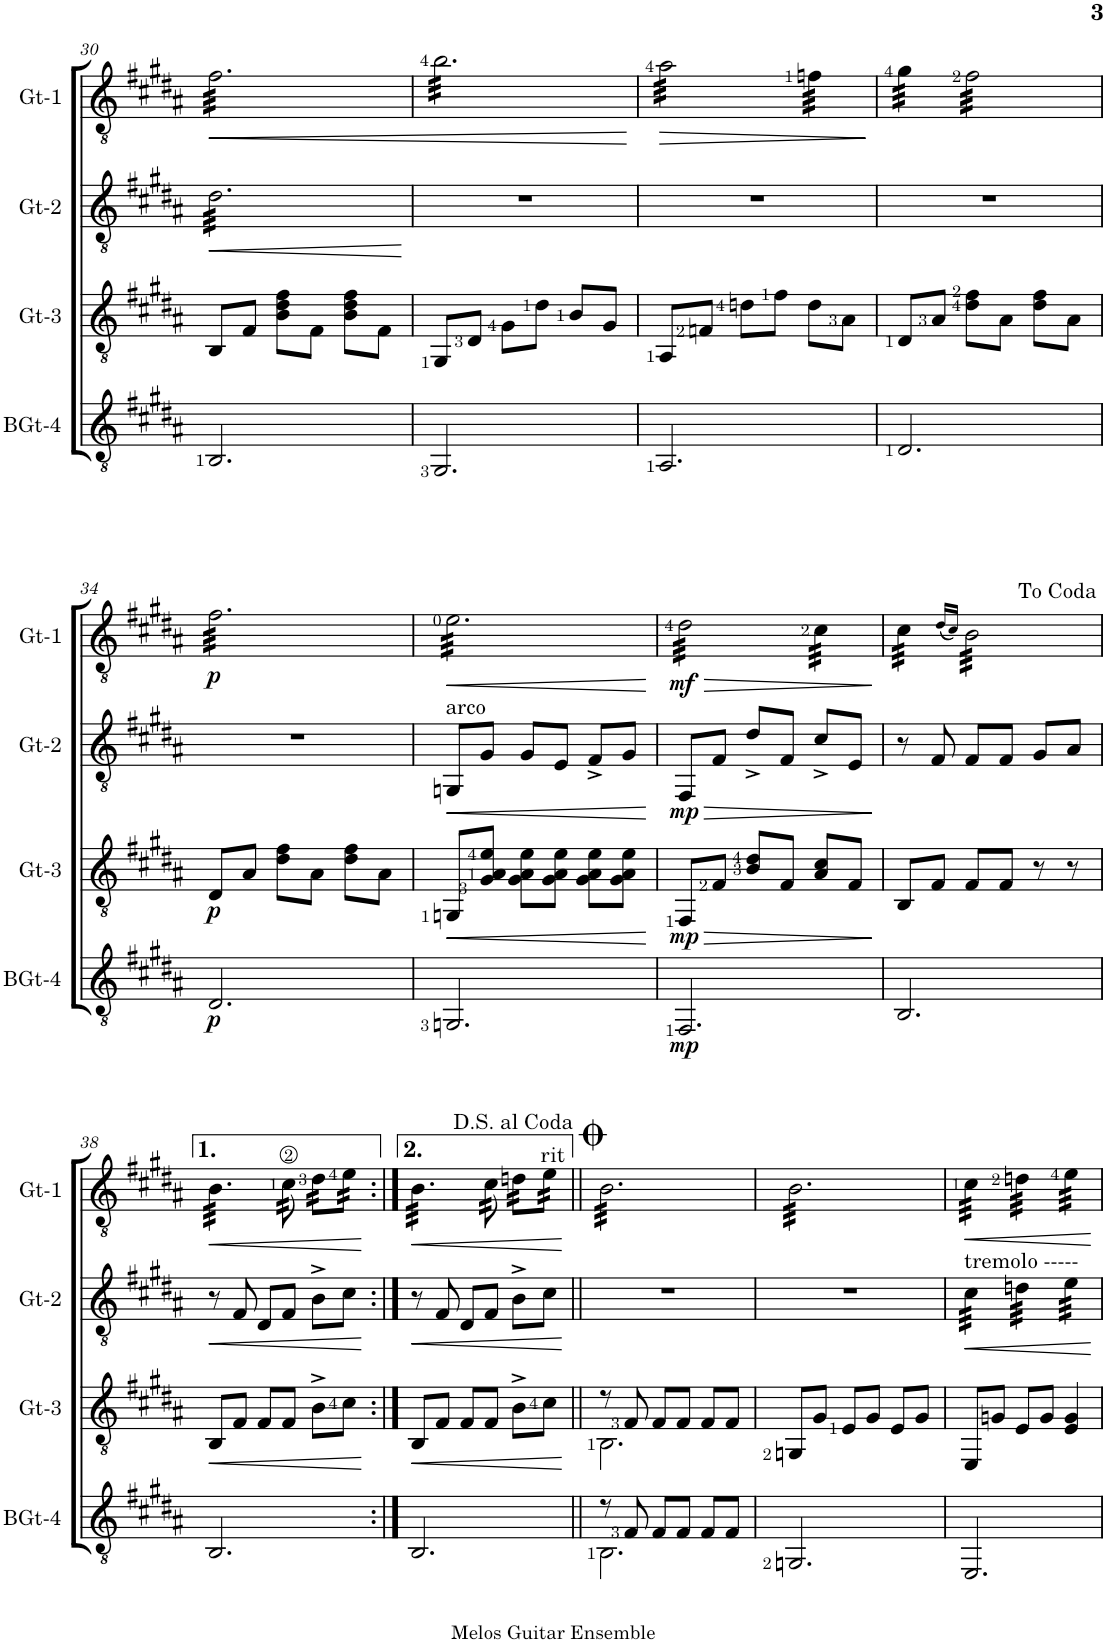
**kern	**dynam	**kern	**dynam	**kern	**dynam	**kern	**dynam
*part4	*part4	*part3	*part3	*part2	*part2	*part1	*part1
*staff4	*staff4	*staff3	*staff3	*staff2	*staff2	*staff1	*staff1
*I"BGt-4	*	*I"Gt-3	*	*I"Gt-2	*	*I"Gt-1	*
*I'BGt-4	*	*I'Gt-3	*	*I'Gt-2	*	*I'Gt-1	*
!!LO:PB:g=z
*clefGv2	*	*clefGv2	*	*clefGv2	*	*clefGv2	*
*k[f#c#g#d#a#]	*	*k[f#c#g#d#a#]	*	*k[f#c#g#d#a#]	*	*k[f#c#g#d#a#]	*
*M3/4	*	*M3/4	*	*M3/4	*	*M3/4	*
=30	=30	=30	=30	=30	=30	=30	=30
!	!	!	!	!	!LO:HP:b	!	!LO:HP:b
*	*	*	*	*tremolo	*	*	*
*	*	*	*	*	*	*tremolo	*
2.BB/	.	8BB/L	.	32d#\LLL	<	32f#\LLL	<
.	.	.	.	32d#\	.	32f#\	.
.	.	.	.	32d#\	.	32f#\	.
.	.	.	.	32d#\	.	32f#\	.
.	.	8F#/J	.	32d#\	.	32f#\	.
.	.	.	.	32d#\	.	32f#\	.
.	.	.	.	32d#\	.	32f#\	.
.	.	.	.	32d#\	.	32f#\	.
.	.	8B\ 8d#\ 8f#\L	.	32d#\	.	32f#\	.
.	.	.	.	32d#\	.	32f#\	.
.	.	.	.	32d#\	.	32f#\	.
.	.	.	.	32d#\	.	32f#\	.
.	.	8F#\J	.	32d#\	.	32f#\	.
.	.	.	.	32d#\	.	32f#\	.
.	.	.	.	32d#\	.	32f#\	.
.	.	.	.	32d#\	.	32f#\	.
.	.	8B\ 8d#\ 8f#\L	.	32d#\	.	32f#\	.
.	.	.	.	32d#\	.	32f#\	.
.	.	.	.	32d#\	.	32f#\	.
.	.	.	.	32d#\	.	32f#\	.
.	.	8F#\J	.	32d#\	.	32f#\	.
.	.	.	.	32d#\	.	32f#\	.
.	.	.	.	32d#\	.	32f#\	.
.	.	.	.	32d#\JJJ	.	32f#\JJJ	.
*	*	*	*	*Xtremolo	*	*	*
.	.	.	.	.	[	.	.
=31	=31	=31	=31	=31	=31	=31	=31
2.GG#/	.	8GG#/L	.	2.r	.	32b\LLL	.
.	.	.	.	.	.	32b\	.
.	.	.	.	.	.	32b\	.
.	.	.	.	.	.	32b\	.
.	.	8D#/J	.	.	.	32b\	.
.	.	.	.	.	.	32b\	.
.	.	.	.	.	.	32b\	.
.	.	.	.	.	.	32b\	.
.	.	8G#\L	.	.	.	32b\	.
.	.	.	.	.	.	32b\	.
.	.	.	.	.	.	32b\	.
.	.	.	.	.	.	32b\	.
.	.	8d#\J	.	.	.	32b\	.
.	.	.	.	.	.	32b\	.
.	.	.	.	.	.	32b\	.
.	.	.	.	.	.	32b\	.
.	.	8B/L	.	.	.	32b\	.
.	.	.	.	.	.	32b\	.
.	.	.	.	.	.	32b\	.
.	.	.	.	.	.	32b\	.
.	.	8G#/J	.	.	.	32b\	.
.	.	.	.	.	.	32b\	.
.	.	.	.	.	.	32b\	.
.	.	.	.	.	.	32b\JJJ	.
.	.	.	.	.	.	.	[
=32	=32	=32	=32	=32	=32	=32	=32
!	!	!	!	!	!	!	!LO:HP:b
2.AA#/	.	8AA#/L	.	2.r	.	32a#\LLL	>
.	.	.	.	.	.	32a#\	.
.	.	.	.	.	.	32a#\	.
.	.	.	.	.	.	32a#\	.
.	.	8Fn/J	.	.	.	32a#\	.
.	.	.	.	.	.	32a#\	.
.	.	.	.	.	.	32a#\	.
.	.	.	.	.	.	32a#\	.
.	.	8dn\L	.	.	.	32a#\	.
.	.	.	.	.	.	32a#\	.
.	.	.	.	.	.	32a#\	.
.	.	.	.	.	.	32a#\	.
.	.	8f#\J	.	.	.	32a#\	.
.	.	.	.	.	.	32a#\	.
.	.	.	.	.	.	32a#\	.
.	.	.	.	.	.	32a#\JJJ	.
.	.	8d\L	.	.	.	32fn\LLL	.
.	.	.	.	.	.	32fn\	.
.	.	.	.	.	.	32fn\	.
.	.	.	.	.	.	32fn\	.
.	.	8A#\J	.	.	.	32fn\	.
.	.	.	.	.	.	32fn\	.
.	.	.	.	.	.	32fn\	.
.	.	.	.	.	.	32fn\JJJ	.
.	.	.	.	.	.	.	]
=33	=33	=33	=33	=33	=33	=33	=33
2.D#/	.	8D#/L	.	2.r	.	32g#\LLL	.
.	.	.	.	.	.	32g#\	.
.	.	.	.	.	.	32g#\	.
.	.	.	.	.	.	32g#\	.
.	.	8A#/J	.	.	.	32g#\	.
.	.	.	.	.	.	32g#\	.
.	.	.	.	.	.	32g#\	.
.	.	.	.	.	.	32g#\JJJ	.
.	.	8d#\ 8f#\L	.	.	.	32f#\LLL	.
.	.	.	.	.	.	32f#\	.
.	.	.	.	.	.	32f#\	.
.	.	.	.	.	.	32f#\	.
.	.	8A#\J	.	.	.	32f#\	.
.	.	.	.	.	.	32f#\	.
.	.	.	.	.	.	32f#\	.
.	.	.	.	.	.	32f#\	.
.	.	8d#\ 8f#\L	.	.	.	32f#\	.
.	.	.	.	.	.	32f#\	.
.	.	.	.	.	.	32f#\	.
.	.	.	.	.	.	32f#\	.
.	.	8A#\J	.	.	.	32f#\	.
.	.	.	.	.	.	32f#\	.
.	.	.	.	.	.	32f#\	.
.	.	.	.	.	.	32f#\JJJ	.
!!LO:LB:g=z
=34	=34	=34	=34	=34	=34	=34	=34
!	!LO:DY:b	!	!LO:DY:b	!	!	!	!LO:DY:b
2.D#/	p	8D#/L	p	2.r	.	32f#\LLL	p
.	.	.	.	.	.	32f#\	.
.	.	.	.	.	.	32f#\	.
.	.	.	.	.	.	32f#\	.
.	.	8A#/J	.	.	.	32f#\	.
.	.	.	.	.	.	32f#\	.
.	.	.	.	.	.	32f#\	.
.	.	.	.	.	.	32f#\	.
.	.	8d#\ 8f#\L	.	.	.	32f#\	.
.	.	.	.	.	.	32f#\	.
.	.	.	.	.	.	32f#\	.
.	.	.	.	.	.	32f#\	.
.	.	8A#\J	.	.	.	32f#\	.
.	.	.	.	.	.	32f#\	.
.	.	.	.	.	.	32f#\	.
.	.	.	.	.	.	32f#\	.
.	.	8d#\ 8f#\L	.	.	.	32f#\	.
.	.	.	.	.	.	32f#\	.
.	.	.	.	.	.	32f#\	.
.	.	.	.	.	.	32f#\	.
.	.	8A#\J	.	.	.	32f#\	.
.	.	.	.	.	.	32f#\	.
.	.	.	.	.	.	32f#\	.
.	.	.	.	.	.	32f#\JJJ	.
=35	=35	=35	=35	=35	=35	=35	=35
!	!	!	!	!LO:TX:a:t=arco	!	!	!
!	!	!	!LO:HP:b	!	!LO:HP:b	!	!LO:HP:b
2.GGn/	.	8GGn/L	<	8GGn/L	<	32e\LLL	<
.	.	.	.	.	.	32e\	.
.	.	.	.	.	.	32e\	.
.	.	.	.	.	.	32e\	.
.	.	8G#/ 8A#/ 8e/J	.	8G#/J	.	32e\	.
.	.	.	.	.	.	32e\	.
.	.	.	.	.	.	32e\	.
.	.	.	.	.	.	32e\	.
.	.	8G#\ 8A#\ 8e\L	.	8G#/L	.	32e\	.
.	.	.	.	.	.	32e\	.
.	.	.	.	.	.	32e\	.
.	.	.	.	.	.	32e\	.
.	.	8G#\ 8A#\ 8e\J	.	8E/J	.	32e\	.
.	.	.	.	.	.	32e\	.
.	.	.	.	.	.	32e\	.
.	.	.	.	.	.	32e\	.
.	.	8G#\ 8A#\ 8e\L	.	8F#^/L	.	32e\	.
.	.	.	.	.	.	32e\	.
.	.	.	.	.	.	32e\	.
.	.	.	.	.	.	32e\	.
.	.	8G#\ 8A#\ 8e\J	.	8G#/J	.	32e\	.
.	.	.	.	.	.	32e\	.
.	.	.	.	.	.	32e\	.
.	.	.	.	.	.	32e\JJJ	.
.	.	.	[	.	[	.	[
=36	=36	=36	=36	=36	=36	=36	=36
!	!LO:DY:b	!	!LO:HP:b	!	!LO:HP:b	!	!LO:HP:b
!	!	!	!LO:DY:n=1:b	!	!LO:DY:n=1:b	!	!LO:DY:n=1:b
2.FF#/	mp	8FF#/L	> mp	8FF#/L	> mp	32d#\LLL	> mf
.	.	.	.	.	.	32d#\	.
.	.	.	.	.	.	32d#\	.
.	.	.	.	.	.	32d#\	.
.	.	8F#/J	.	8F#/J	.	32d#\	.
.	.	.	.	.	.	32d#\	.
.	.	.	.	.	.	32d#\	.
.	.	.	.	.	.	32d#\	.
.	.	8B/ 8d#/L	.	8d#^/L	.	32d#\	.
.	.	.	.	.	.	32d#\	.
.	.	.	.	.	.	32d#\	.
.	.	.	.	.	.	32d#\	.
.	.	8F#/J	.	8F#/J	.	32d#\	.
.	.	.	.	.	.	32d#\	.
.	.	.	.	.	.	32d#\	.
.	.	.	.	.	.	32d#\JJJ	.
.	.	8A#/ 8c#/L	.	8c#^/L	.	32c#\LLL	.
.	.	.	.	.	.	32c#\	.
.	.	.	.	.	.	32c#\	.
.	.	.	.	.	.	32c#\	.
.	.	8F#/J	.	8E/J	.	32c#\	.
.	.	.	.	.	.	32c#\	.
.	.	.	.	.	.	32c#\	.
.	.	.	.	.	.	32c#\JJJ	.
.	.	.	]	.	]	.	]
=37	=37	=37	=37	=37	=37	=37	=37
2.BB/	.	8BB/L	.	8r	.	32c#\LLL	.
.	.	.	.	.	.	32c#\	.
.	.	.	.	.	.	32c#\	.
.	.	.	.	.	.	32c#\	.
.	.	8F#/J	.	8F#/	.	32c#\	.
.	.	.	.	.	.	32c#\	.
.	.	.	.	.	.	32c#\	.
.	.	.	.	.	.	32c#\JJJ	.
*	*	*	*	*	*	*Xtremolo	*
.	.	.	.	.	.	(16qd#/LL	.
.	.	.	.	.	.	16qc#/JJ)	.
*	*	*	*	*	*	*tremolo	*
.	.	8F#/L	.	8F#/L	.	32B\LLL	.
.	.	.	.	.	.	32B\	.
.	.	.	.	.	.	32B\	.
.	.	.	.	.	.	32B\	.
.	.	8F#/J	.	8F#/J	.	32B\	.
.	.	.	.	.	.	32B\	.
.	.	.	.	.	.	32B\	.
.	.	.	.	.	.	32B\	.
.	.	8r	.	8G#/L	.	32B\	.
.	.	.	.	.	.	32B\	.
.	.	.	.	.	.	32B\	.
.	.	.	.	.	.	32B\	.
.	.	8r	.	8A#/J	.	32B\	.
.	.	.	.	.	.	32B\	.
.	.	.	.	.	.	32B\	.
.	.	.	.	.	.	32B\JJJ	.
!	!	!	!	!	!	!LO:TX:a:t=<font size="10"/>To Coda	!
!!LO:LB:g=z
=38	=38	=38	=38	=38	=38	=38	=38
!	!	!	!LO:HP:b	!	!LO:HP:b	!	!LO:HP:b
2.BB/	.	8BB/L	<	8r	<	32B\LLL	<
.	.	.	.	.	.	32B\	.
.	.	.	.	.	.	32B\	.
.	.	.	.	.	.	32B\	.
.	.	8F#/J	.	8F#/	.	32B\	.
.	.	.	.	.	.	32B\	.
.	.	.	.	.	.	32B\	.
.	.	.	.	.	.	32B\	.
.	.	8F#/L	.	8D#/L	.	32B\	.
.	.	.	.	.	.	32B\	.
.	.	.	.	.	.	32B\	.
.	.	.	.	.	.	32B\JJJ	.
.	.	8F#/J	.	8F#/J	.	32c#\	.
.	.	.	.	.	.	32c#\	.
.	.	.	.	.	.	32c#\	.
.	.	.	.	.	.	32c#\	.
.	.	8B^\L	.	8B^\L	.	32d#\LLL	.
.	.	.	.	.	.	32d#\	.
.	.	.	.	.	.	32d#\	.
.	.	.	.	.	.	32d#\	.
.	.	8c#\J	.	8c#\J	.	32e\	.
.	.	.	.	.	.	32e\	.
.	.	.	.	.	.	32e\	.
.	.	.	.	.	.	32e\JJJ	.
.	.	.	[	.	[	.	[
=39:|!	=39:|!	=39:|!	=39:|!	=39:|!	=39:|!	=39:|!	=39:|!
!	!	!	!LO:HP:b	!	!LO:HP:b	!	!LO:HP:b
2.BB/	.	8BB/L	<	8r	<	32B\LLL	<
.	.	.	.	.	.	32B\	.
.	.	.	.	.	.	32B\	.
.	.	.	.	.	.	32B\	.
.	.	8F#/J	.	8F#/	.	32B\	.
.	.	.	.	.	.	32B\	.
.	.	.	.	.	.	32B\	.
.	.	.	.	.	.	32B\	.
.	.	8F#/L	.	8D#/L	.	32B\	.
.	.	.	.	.	.	32B\	.
.	.	.	.	.	.	32B\	.
.	.	.	.	.	.	32B\JJJ	.
.	.	8F#/J	.	8F#/J	.	32c#\	.
.	.	.	.	.	.	32c#\	.
.	.	.	.	.	.	32c#\	.
.	.	.	.	.	.	32c#\	.
.	.	8B^\L	.	8B^\L	.	32dn\LLL	.
.	.	.	.	.	.	32dn\	.
.	.	.	.	.	.	32dn\	.
.	.	.	.	.	.	32dn\	.
!	!	!	!	!	!	!LO:TX:a:t=rit	!
.	.	8c#\J	.	8c#\J	.	32e\	.
.	.	.	.	.	.	32e\	.
.	.	.	.	.	.	32e\	.
.	.	.	.	.	.	32e\JJJ	.
.	.	.	[	.	[	.	[
!	!	!	!	!	!	!LO:TX:a:t=<font size="10"/>D.S. al Coda	!
=40||	=40||	=40||	=40||	=40||	=40||	=40||	=40||
*^	*	*^	*	*	*	*	*
8r	2.BB\	.	8r	2.BB\	.	2.r	.	32B\LLL	.
.	.	.	.	.	.	.	.	32B\	.
.	.	.	.	.	.	.	.	32B\	.
.	.	.	.	.	.	.	.	32B\	.
8F#/	.	.	8F#/	.	.	.	.	32B\	.
.	.	.	.	.	.	.	.	32B\	.
.	.	.	.	.	.	.	.	32B\	.
.	.	.	.	.	.	.	.	32B\	.
8F#/L	.	.	8F#/L	.	.	.	.	32B\	.
.	.	.	.	.	.	.	.	32B\	.
.	.	.	.	.	.	.	.	32B\	.
.	.	.	.	.	.	.	.	32B\	.
8F#/J	.	.	8F#/J	.	.	.	.	32B\	.
.	.	.	.	.	.	.	.	32B\	.
.	.	.	.	.	.	.	.	32B\	.
.	.	.	.	.	.	.	.	32B\	.
8F#/L	.	.	8F#/L	.	.	.	.	32B\	.
.	.	.	.	.	.	.	.	32B\	.
.	.	.	.	.	.	.	.	32B\	.
.	.	.	.	.	.	.	.	32B\	.
8F#/J	.	.	8F#/J	.	.	.	.	32B\	.
.	.	.	.	.	.	.	.	32B\	.
.	.	.	.	.	.	.	.	32B\	.
.	.	.	.	.	.	.	.	32B\JJJ	.
*v	*v	*	*	*	*	*	*	*	*
*	*	*v	*v	*	*	*	*	*
=41	=41	=41	=41	=41	=41	=41	=41
2.GGn/	.	8GGn/L	.	2.r	.	32B\LLL	.
.	.	.	.	.	.	32B\	.
.	.	.	.	.	.	32B\	.
.	.	.	.	.	.	32B\	.
.	.	8G#/J	.	.	.	32B\	.
.	.	.	.	.	.	32B\	.
.	.	.	.	.	.	32B\	.
.	.	.	.	.	.	32B\	.
.	.	8E/L	.	.	.	32B\	.
.	.	.	.	.	.	32B\	.
.	.	.	.	.	.	32B\	.
.	.	.	.	.	.	32B\	.
.	.	8G#/J	.	.	.	32B\	.
.	.	.	.	.	.	32B\	.
.	.	.	.	.	.	32B\	.
.	.	.	.	.	.	32B\	.
.	.	8E/L	.	.	.	32B\	.
.	.	.	.	.	.	32B\	.
.	.	.	.	.	.	32B\	.
.	.	.	.	.	.	32B\	.
.	.	8G#/J	.	.	.	32B\	.
.	.	.	.	.	.	32B\	.
.	.	.	.	.	.	32B\	.
.	.	.	.	.	.	32B\JJJ	.
=42	=42	=42	=42	=42	=42	=42	=42
!	!	!	!	!LO:TX:a:t=tremolo -----	!	!	!
!	!	!	!	!	!LO:HP:b	!	!LO:HP:b
*	*	*	*	*tremolo	*	*	*
2.EE/	.	8EE/L	.	32c#\LLL	<	32c#\LLL	<
.	.	.	.	32c#\	.	32c#\	.
.	.	.	.	32c#\	.	32c#\	.
.	.	.	.	32c#\	.	32c#\	.
.	.	8Gn/J	.	32c#\	.	32c#\	.
.	.	.	.	32c#\	.	32c#\	.
.	.	.	.	32c#\	.	32c#\	.
.	.	.	.	32c#\JJJ	.	32c#\JJJ	.
.	.	8E/L	.	32dn\LLL	.	32dn\LLL	.
.	.	.	.	32dn\	.	32dn\	.
.	.	.	.	32dn\	.	32dn\	.
.	.	.	.	32dn\	.	32dn\	.
.	.	8G/J	.	32dn\	.	32dn\	.
.	.	.	.	32dn\	.	32dn\	.
.	.	.	.	32dn\	.	32dn\	.
.	.	.	.	32dn\JJJ	.	32dn\JJJ	.
.	.	4E/ 4G/	.	32e\LLL	.	32e\LLL	.
.	.	.	.	32e\	.	32e\	.
.	.	.	.	32e\	.	32e\	.
.	.	.	.	32e\	.	32e\	.
.	.	.	.	32e\	.	32e\	.
.	.	.	.	32e\	.	32e\	.
.	.	.	.	32e\	.	32e\	.
.	.	.	.	32e\JJJ	.	32e\JJJ	.
*	*	*	*	*	*	*Xtremolo	*
*	*	*	*	*Xtremolo	*	*	*
.	.	.	.	.	[	.	[
=	=	=	=	=	=	=	=
*-	*-	*-	*-	*-	*-	*-	*-
